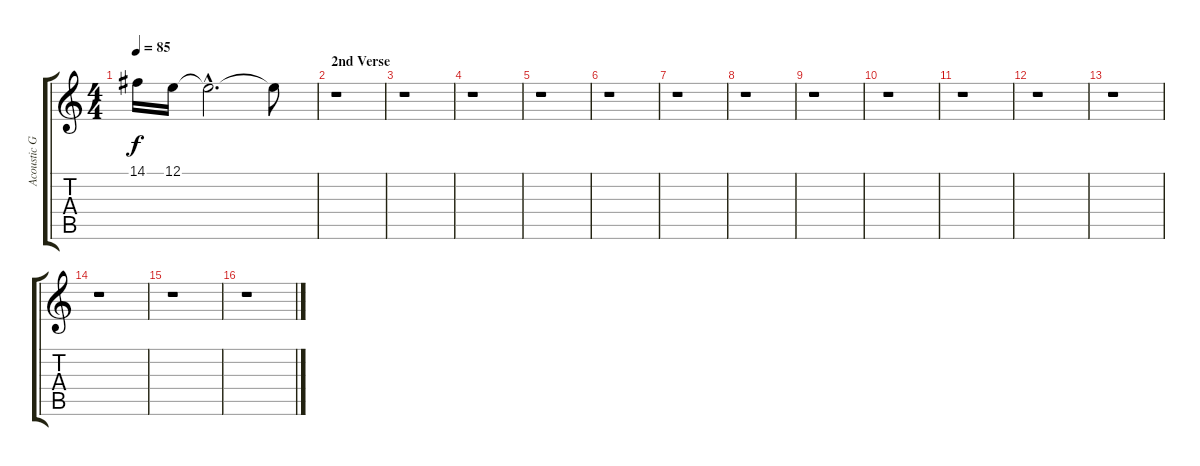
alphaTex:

\track ("Acoustic Guitar/Piano" "Acoustic G") {instrument acousticgrandpiano}
\staff {score tabs}
\tuning (E4 B3 G3 D3 A2 E2) {hide}
\ts (4 4)
\tempo 85
\clef g2
\ks c
14.1.16{dy f} 12.1.16 12.1{hac t}.2{d} 12.1{t}.8 |
\section ("" "2nd Verse")
r.1 |
r.1 |
r.1 |
r.1 |
r.1 |
r.1 |
r.1 |
r.1 |
r.1 |
r.1 |
r.1 |
r.1 |
r.1 |
r.1 |
r.1
